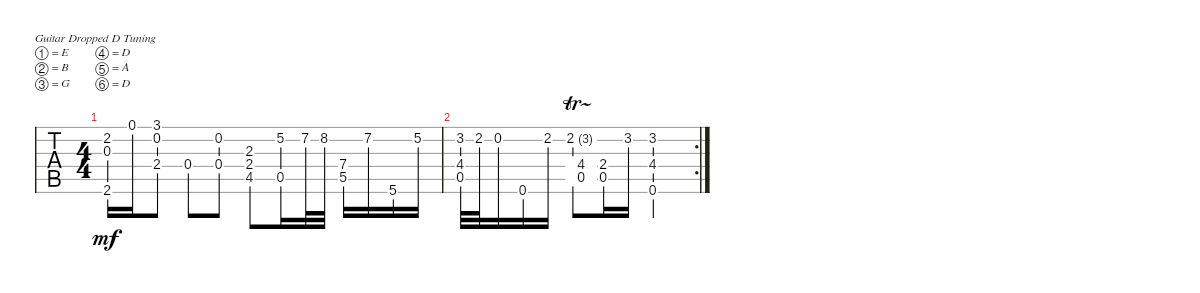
\defaultSystemsLayout 4
\bracketExtendMode groupsimilarinstruments
\singleTrackTrackNamePolicy hidden
\multiTrackTrackNamePolicy hidden
\firstSystemTrackNameOrientation horizontal
\otherSystemsTrackNameOrientation horizontal
\track ("Nylon Guitar" "N-Gt") {instrument acousticguitarnylon}
\staff {tabs}
\tuning (E4 B3 G3 D3 A2 D2)
\ts (4 4)
\tempo (42 hide)
\clef g2
\ks c
(2.2 0.3 2.6).16{dy mf} 0.1.16 (3.1 0.2 2.4).8 0.4.8 (0.4 0.2).8 (2.3 2.4 4.5).8 (0.5 5.2).16 7.2.32 8.2.32 (5.5 7.4).16 7.2.16 5.6.16 5.2.16 |
\rc 2
(3.2 4.4 0.5).32 2.2.32 0.2.16 0.6.16 2.2.16 (2.2{tr (3 16)} 4.4 0.5).8 (2.4 0.5).16 3.2.16 (3.2 4.4 0.6).2
